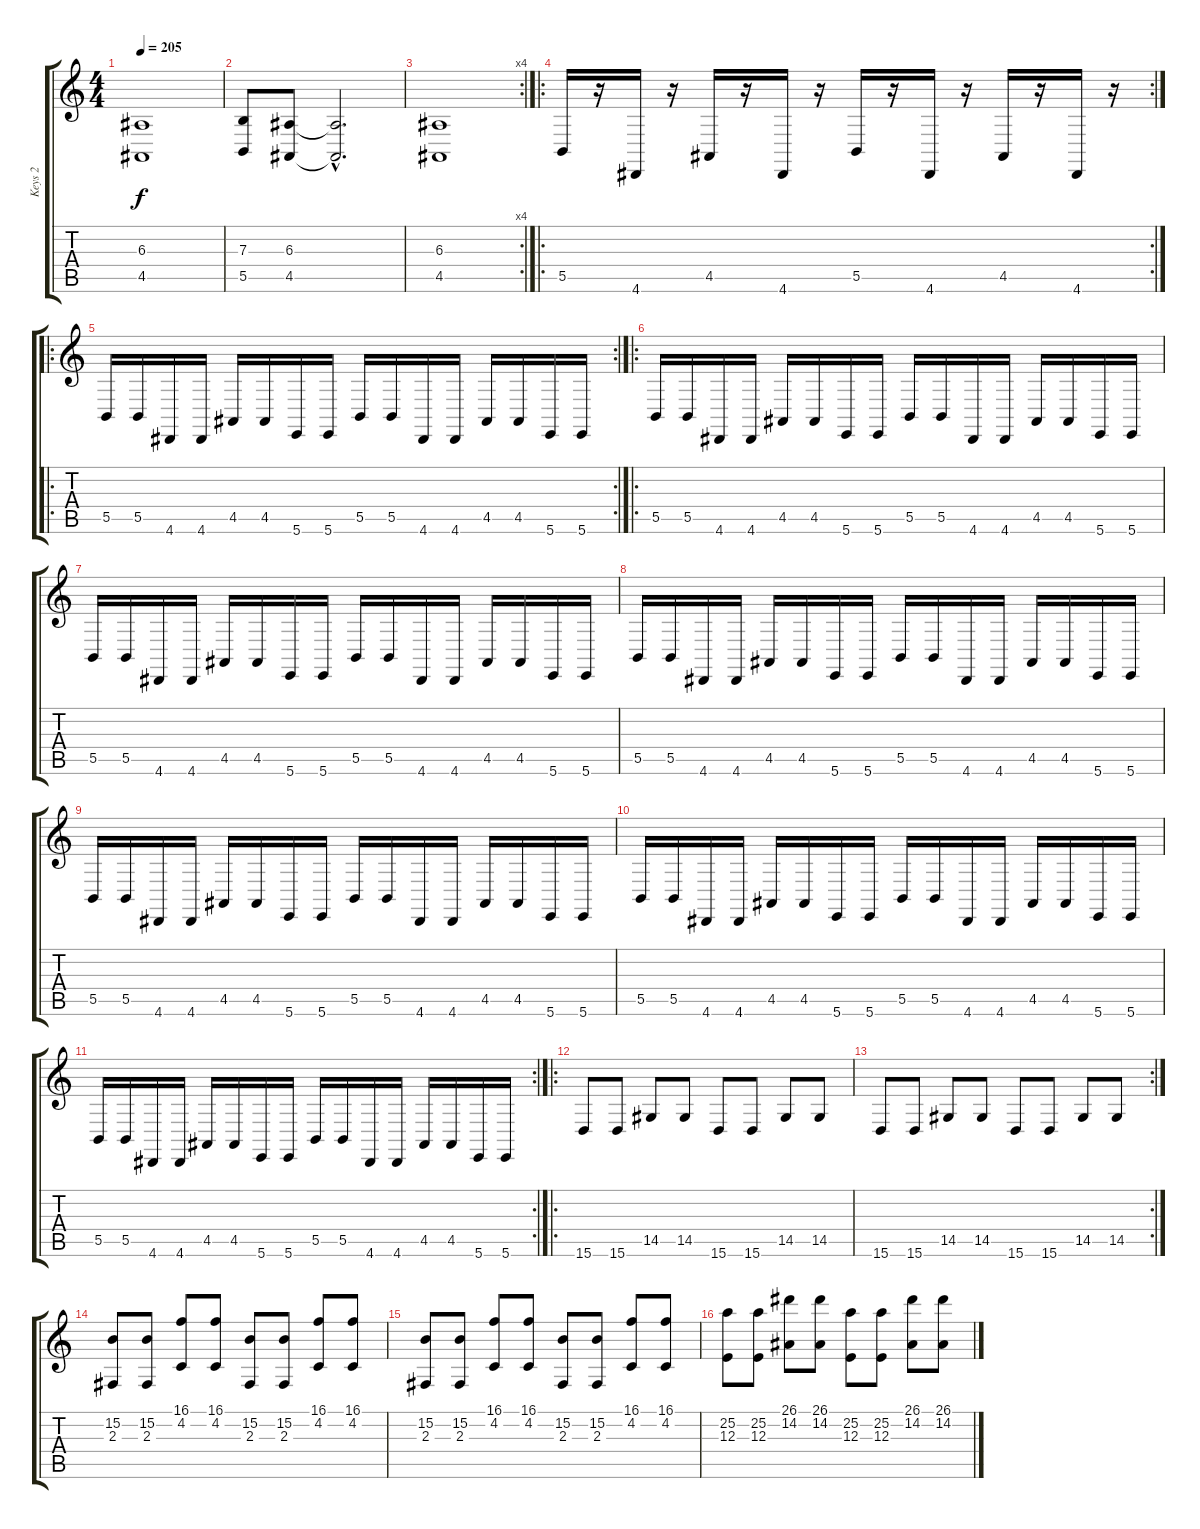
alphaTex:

\track ("Keys 2" "Keys 2") {instrument tangoaccordion}
\staff {score tabs}
\tuning (Db4 Ab3 E3 B2 Gb2 B1) {hide}
\ts (4 4)
\tempo 205
\clef g2
\ks c
(6.3 4.5).1{dy f} |
(7.3 5.5).8 (6.3 4.5).8 (6.3{hac t} 4.5{hac t}).2{d} |
\rc 4
(6.3 4.5).1 |
\ro
\rc 2
5.5.16 r.16 4.6.16 r.16 4.5.16 r.16 4.6.16 r.16 5.5.16 r.16 4.6.16 r.16 4.5.16 r.16 4.6.16 r.16 |
\ro
\rc 2
5.5.16 5.5.16 4.6.16 4.6.16 4.5.16 4.5.16 5.6.16 5.6.16 5.5.16 5.5.16 4.6.16 4.6.16 4.5.16 4.5.16 5.6.16 5.6.16 |
\ro
5.5.16 5.5.16 4.6.16 4.6.16 4.5.16 4.5.16 5.6.16 5.6.16 5.5.16 5.5.16 4.6.16 4.6.16 4.5.16 4.5.16 5.6.16 5.6.16 |
5.5.16 5.5.16 4.6.16 4.6.16 4.5.16 4.5.16 5.6.16 5.6.16 5.5.16 5.5.16 4.6.16 4.6.16 4.5.16 4.5.16 5.6.16 5.6.16 |
5.5.16 5.5.16 4.6.16 4.6.16 4.5.16 4.5.16 5.6.16 5.6.16 5.5.16 5.5.16 4.6.16 4.6.16 4.5.16 4.5.16 5.6.16 5.6.16 |
5.5.16 5.5.16 4.6.16 4.6.16 4.5.16 4.5.16 5.6.16 5.6.16 5.5.16 5.5.16 4.6.16 4.6.16 4.5.16 4.5.16 5.6.16 5.6.16 |
5.5.16 5.5.16 4.6.16 4.6.16 4.5.16 4.5.16 5.6.16 5.6.16 5.5.16 5.5.16 4.6.16 4.6.16 4.5.16 4.5.16 5.6.16 5.6.16 |
\rc 2
5.5.16 5.5.16 4.6.16 4.6.16 4.5.16 4.5.16 5.6.16 5.6.16 5.5.16 5.5.16 4.6.16 4.6.16 4.5.16 4.5.16 5.6.16 5.6.16 |
\ro
15.6.8 15.6.8 14.5.8 14.5.8 15.6.8 15.6.8 14.5.8 14.5.8 |
\rc 2
15.6.8 15.6.8 14.5.8 14.5.8 15.6.8 15.6.8 14.5.8 14.5.8 |
(15.2 2.3).8 (15.2 2.3).8 (16.1 4.2).8 (16.1 4.2).8 (15.2 2.3).8 (15.2 2.3).8 (16.1 4.2).8 (16.1 4.2).8 |
(15.2 2.3).8 (15.2 2.3).8 (16.1 4.2).8 (16.1 4.2).8 (15.2 2.3).8 (15.2 2.3).8 (16.1 4.2).8 (16.1 4.2).8 |
(25.2 12.3).8 (25.2 12.3).8 (26.1 14.2).8 (26.1 14.2).8 (25.2 12.3).8 (25.2 12.3).8 (26.1 14.2).8 (26.1 14.2).8
